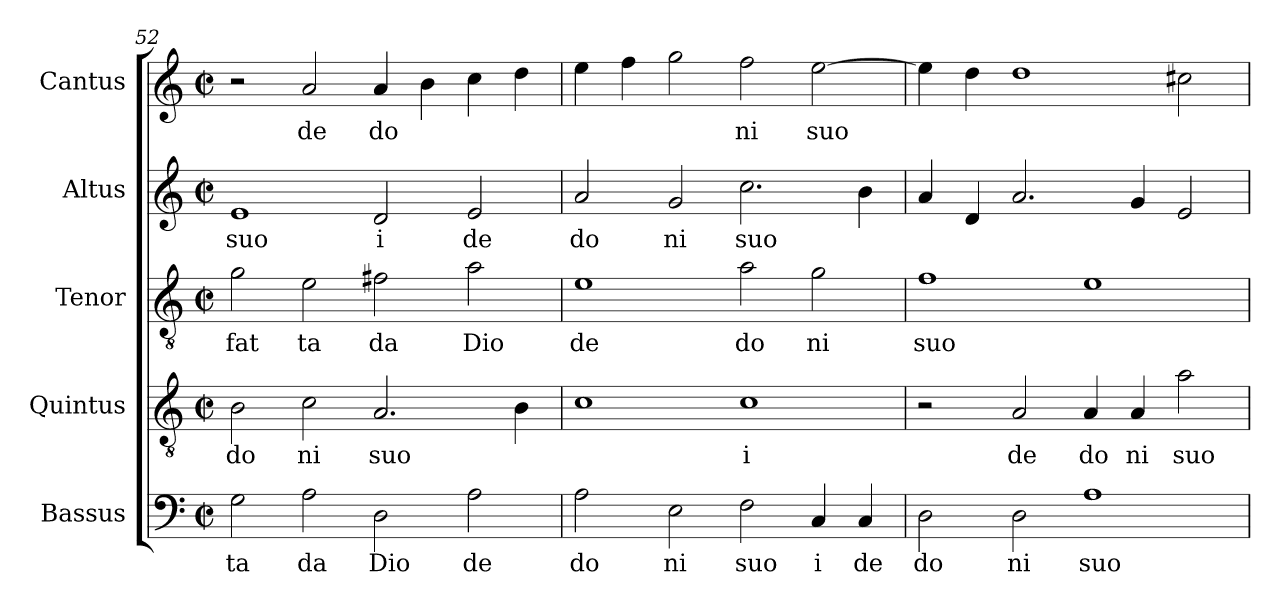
**kern	**text	**kern	**text	**kern	**text	**kern	**text	**kern	**text
*part5	*part5	*part4	*part4	*part3	*part3	*part2	*part2	*part1	*part1
*staff5	*staff5	*staff4	*staff4	*staff3	*staff3	*staff2	*staff2	*staff1	*staff1
*I"Bassus	*	*I"Quintus	*	*I"Tenor	*	*I"Altus	*	*I"Cantus	*
*clefF4	*	*clefGv2	*	*clefGv2	*	*clefG2	*	*clefG2	*
*k[]	*	*k[]	*	*k[]	*	*k[]	*	*k[]	*
*C:	*	*C:	*	*C:	*	*C:	*	*C:	*
*M2/2	*	*M2/2	*	*M2/2	*	*M2/2	*	*M2/2	*
*met(c|)	*	*met(c|)	*	*met(c|)	*	*met(c|)	*	*met(c|)	*
=52	=52	=52	=52	=52	=52	=52	=52	=52	=52
!	!LO:LY:b:cj	!	!LO:LY:b:cj	!	!LO:LY:b:cj	!	!LO:LY:b:cj	!	!
2G\	ta	2B\	do	2g\	fat	1e	suo	2r	.
!	!LO:LY:b:cj	!	!LO:LY:b:cj	!	!LO:LY:b:cj	!	!	!	!LO:LY:b:cj
2A\	da	2c\	ni	2e\	ta	.	.	2a/	de
!	!LO:LY:b:cj	!	!LO:LY:b:cj	!	!LO:LY:b:cj	!	!LO:LY:b:cj	!	!LO:LY:b:cj
2D\	Dio	2.A/	suo	2f#X\	da	2d/	i	4a/	do
!	!	!	!	!	!	!	!	!	!LO:LY:b:cj
.	.	.	.	.	.	.	.	4b\	.
!	!LO:LY:b:cj	!	!	!	!LO:LY:b:cj	!	!LO:LY:b:cj	!	!LO:LY:b:cj
2A\	de	.	.	2a\	Dio	2e/	de	4cc\	.
!	!	!	!LO:LY:b:cj	!	!	!	!	!	!LO:LY:b:cj
.	.	4B\	.	.	.	.	.	4dd\	.
=53	=53	=53	=53	=53	=53	=53	=53	=53	=53
!	!LO:LY:b:cj	!	!LO:LY:b:cj	!	!LO:LY:b:cj	!	!LO:LY:b:cj	!	!LO:LY:b:cj
2A\	do	1c	.	1e	de	2a/	do	4ee\	.
!	!	!	!	!	!	!	!	!	!LO:LY:b:cj
.	.	.	.	.	.	.	.	4ff\	.
!	!LO:LY:b:cj	!	!	!	!	!	!LO:LY:b:cj	!	!LO:LY:b:cj
2E\	ni	.	.	.	.	2g/	ni	2gg\	.
!	!LO:LY:b:cj	!	!LO:LY:b:cj	!	!LO:LY:b:cj	!	!LO:LY:b:cj	!	!LO:LY:b:cj
2F\	suo	1c	i	2a\	do	2.cc\	suo	2ff\	ni
!	!LO:LY:b:cj	!	!	!	!LO:LY:b:cj	!	!	!	!LO:LY:b:cj
4C/	i	.	.	2g\	ni	.	.	[>2ee\	suo
!	!LO:LY:b:cj	!	!	!	!	!	!LO:LY:b:cj	!	!
4C/	de	.	.	.	.	4b\	.	.	.
=54	=54	=54	=54	=54	=54	=54	=54	=54	=54
!	!LO:LY:b:cj	!	!	!	!LO:LY:b:cj	!	!LO:LY:b:cj	!	!LO:LY:b:cj
2D\	do	2r	.	1f	suo	4a/	.	4ee\]	.
!	!	!	!	!	!	!	!LO:LY:b:cj	!	!LO:LY:b:cj
.	.	.	.	.	.	4d/	.	4dd\	.
!	!LO:LY:b:cj	!	!LO:LY:b:cj	!	!	!	!LO:LY:b:cj	!	!LO:LY:b:cj
2D\	ni	2A/	de	.	.	2.a/	.	1dd	.
!	!LO:LY:b:cj	!	!LO:LY:b:cj	!	!LO:LY:b:cj	!	!	!	!
1A	suo	4A/	do	1e	.	.	.	.	.
!	!	!	!LO:LY:b:cj	!	!	!	!LO:LY:b:cj	!	!
.	.	4A/	ni	.	.	4g/	.	.	.
!	!	!	!LO:LY:b:cj	!	!	!	!LO:LY:b:cj	!	!LO:LY:b:cj
.	.	2a\	suo	.	.	2e/	.	2cc#\	.
=	=	=	=	=	=	=	=	=	=
*-	*-	*-	*-	*-	*-	*-	*-	*-	*-
